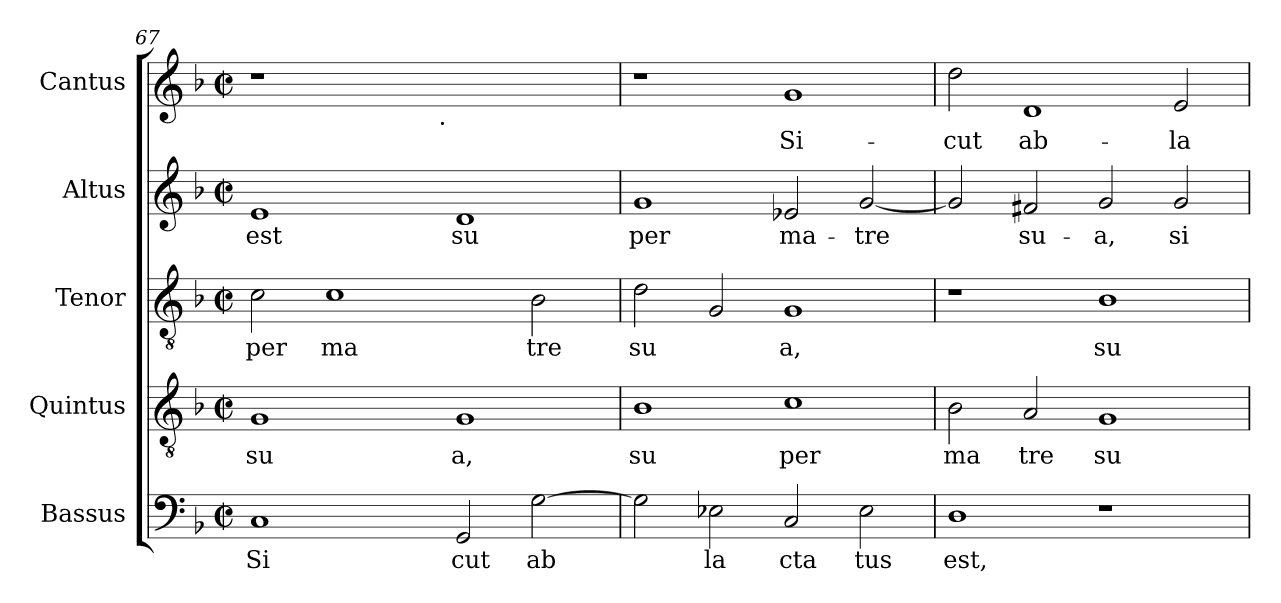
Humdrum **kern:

**kern	**text	**kern	**text	**kern	**text	**kern	**text	**kern	**text
*part5	*part5	*part4	*part4	*part3	*part3	*part2	*part2	*part1	*part1
*staff5	*staff5	*staff4	*staff4	*staff3	*staff3	*staff2	*staff2	*staff1	*staff1
*I"Bassus	*	*I"Quintus	*	*I"Tenor	*	*I"Altus	*	*I"Cantus	*
*clefF4	*	*clefGv2	*	*clefGv2	*	*clefG2	*	*clefG2	*
*k[b-]	*	*k[b-]	*	*k[b-]	*	*k[b-]	*	*k[b-]	*
*F:	*	*F:	*	*F:	*	*F:	*	*F:	*
*M2/2	*	*M2/2	*	*M2/2	*	*M2/2	*	*M2/2	*
*met(c|)	*	*met(c|)	*	*met(c|)	*	*met(c|)	*	*met(c|)	*
=67	=67	=67	=67	=67	=67	=67	=67	=67	=67
!	!LO:LY:b:cj	!	!LO:LY:b:cj	!	!LO:LY:b:cj	!	!LO:LY:b:cj	!	!
*	*	*	*	*	*	*	*	*^	*
1C	Si	1G	su	2c\	per	1e	est	1r	2ryy	.
!	!	!	!	!	!LO:LY:b:cj	!	!	!	!	!
.	.	.	.	1c	ma	.	.	.	4ryy	.
.	.	.	.	.	.	.	.	.	8ryy	.
.	.	.	.	.	.	.	.	.	16ryy	.
.	.	.	.	.	.	.	.	.	64ryy	.
!	!	!	!	!	!	!	!	!	!LO:TX:b:t=.	!
.	.	.	.	.	.	.	.	.	1ryy	.
!	!LO:LY:b:cj	!	!LO:LY:b:cj	!	!	!	!LO:LY:b:cj	!	!	!
2GG/	cut	1G	a,	.	.	1d	su	1ryy	.	.
!	!LO:LY:b:cj	!	!	!	!LO:LY:b:cj	!	!	!	!	!
[>2G\	ab	.	.	2B-\	tre	.	.	.	.	.
.	.	.	.	.	.	.	.	.	32.ryy	.
!!LO:PB:g=z
=68	=68	=68	=68	=68	=68	=68	=68	=68	=68	=68
!	!LO:LY:b:cj	!	!LO:LY:b:cj	!	!LO:LY:b:cj	!	!LO:LY:b:cj	!	!	!
*	*	*	*	*	*	*	*	*v	*v	*
2G\]	.	1B-	su	2d\	su	1g	per	1r	.
!	!LO:LY:b:cj	!	!	!	!LO:LY:b:cj	!	!	!	!
2E-X\	la	.	.	2G/	.	.	.	.	.
!	!LO:LY:b:cj	!	!LO:LY:b:cj	!	!LO:LY:b:cj	!	!LO:LY:b:cj	!	!LO:LY:b:cj
2C/	cta	1c	per	1G	a,	2e-/	ma-	1g	Si-
!	!LO:LY:b:cj	!	!	!	!	!	!LO:LY:b:cj	!	!
2E-\	tus	.	.	.	.	[<2g/	-tre	.	.
=69	=69	=69	=69	=69	=69	=69	=69	=69	=69
!	!LO:LY:b:cj	!	!LO:LY:b:cj	!	!	!	!LO:LY:b:cj	!	!LO:LY:b:cj
1D	est,	2B-\	ma	1r	.	2g/]	.	2dd\	-cut
!	!	!	!LO:LY:b:cj	!	!	!	!LO:LY:b:cj	!	!LO:LY:b:cj
.	.	2A/	tre	.	.	2f#/	su-	1d	ab-
!	!	!	!LO:LY:b:cj	!	!LO:LY:b:cj	!	!LO:LY:b:cj	!	!
1r	.	1G	su	1B-	su	2g/	-a,	.	.
!	!	!	!	!	!	!	!LO:LY:b:cj	!	!LO:LY:b:cj
.	.	.	.	.	.	2g/	si-	2e/	-la-
=	=	=	=	=	=	=	=	=	=
*-	*-	*-	*-	*-	*-	*-	*-	*-	*-
